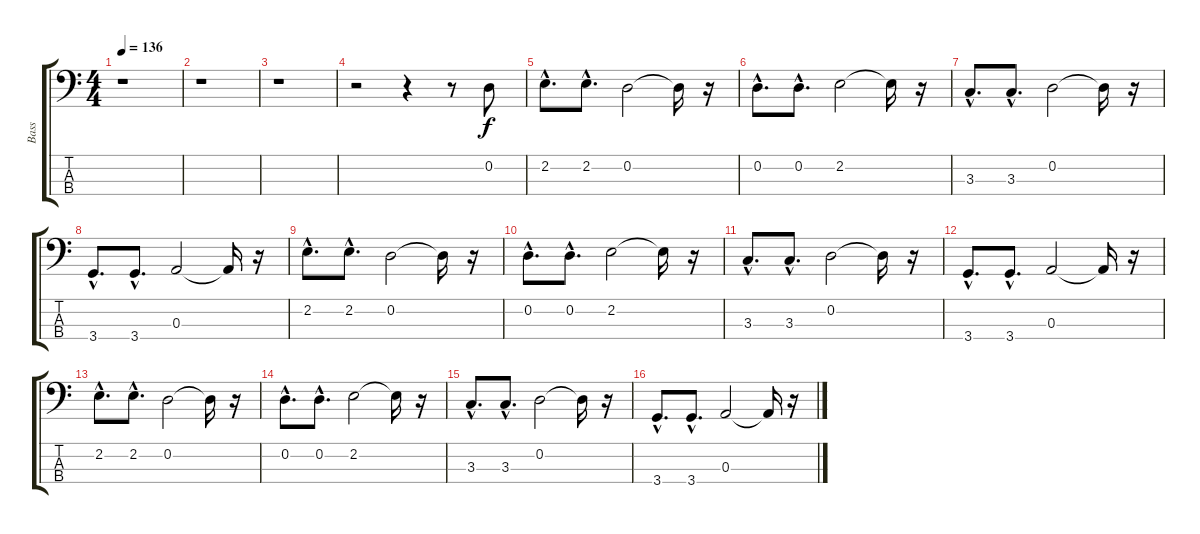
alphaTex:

\track ("Bass" "Bass") {instrument electricbassfinger}
\staff {score tabs}
\tuning (G2 D2 A1 E1) {hide}
\ts (4 4)
\tempo 136
\clef f4
\ks c
r.1{dy f instrument electricbassfinger} |
r.1 |
r.1 |
r.2 r.4 r.8 0.2.8 |
2.2{hac}.8{d} 2.2{hac}.8{d} 0.2.2 0.2{t}.16 r.16 |
0.2{hac}.8{d} 0.2{hac}.8{d} 2.2.2 2.2{t}.16 r.16 |
3.3{hac}.8{d} 3.3{hac}.8{d} 0.2.2 0.2{t}.16 r.16 |
3.4{hac}.8{d} 3.4{hac}.8{d} 0.3.2 0.3{t}.16 r.16 |
2.2{hac}.8{d} 2.2{hac}.8{d} 0.2.2 0.2{t}.16 r.16 |
0.2{hac}.8{d} 0.2{hac}.8{d} 2.2.2 2.2{t}.16 r.16 |
3.3{hac}.8{d} 3.3{hac}.8{d} 0.2.2 0.2{t}.16 r.16 |
3.4{hac}.8{d} 3.4{hac}.8{d} 0.3.2 0.3{t}.16 r.16 |
2.2{hac}.8{d} 2.2{hac}.8{d} 0.2.2 0.2{t}.16 r.16 |
0.2{hac}.8{d} 0.2{hac}.8{d} 2.2.2 2.2{t}.16 r.16 |
3.3{hac}.8{d} 3.3{hac}.8{d} 0.2.2 0.2{t}.16 r.16 |
3.4{hac}.8{d} 3.4{hac}.8{d} 0.3.2 0.3{t}.16 r.16
